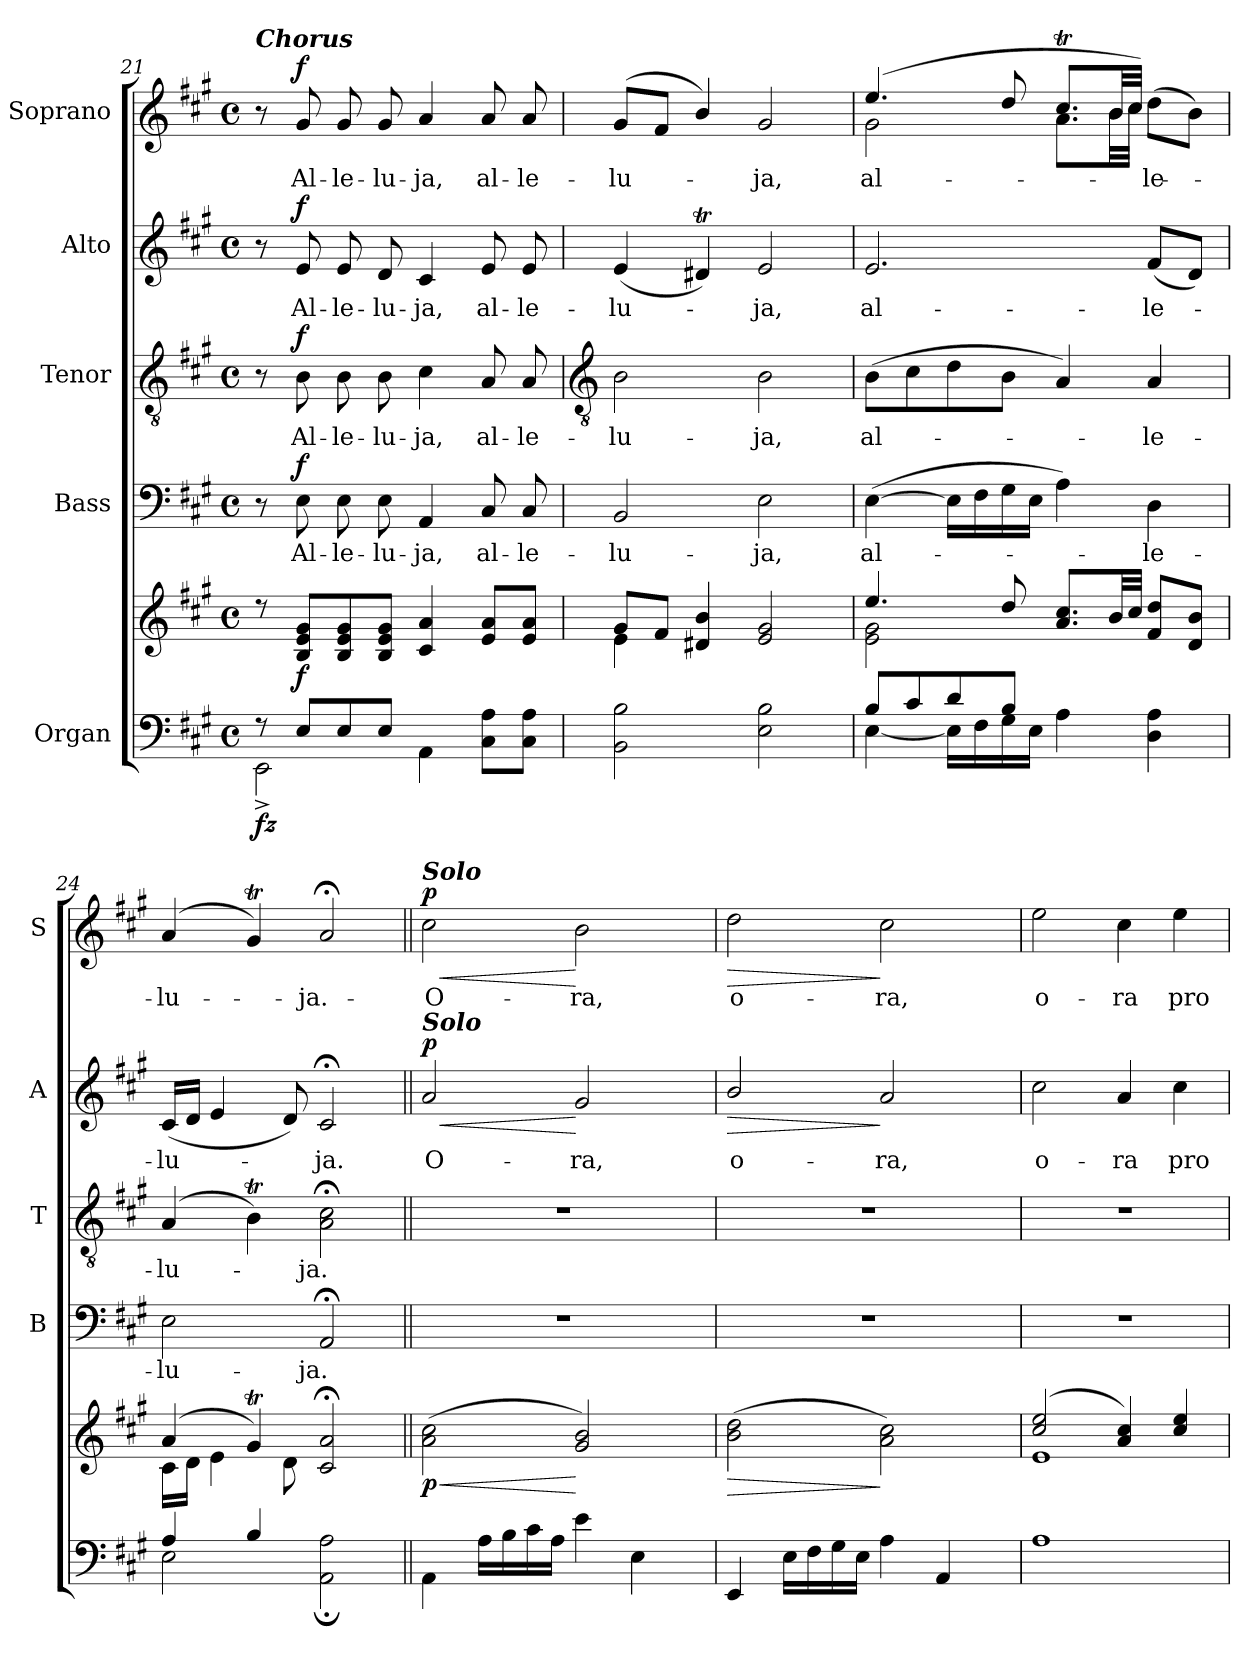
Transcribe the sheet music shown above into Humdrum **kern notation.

**kern	**kern	**dynam	**kern	**text	**dynam	**kern	**text	**dynam	**kern	**text	**dynam	**kern	**text	**dynam
*part5	*part5	*part5	*part4	*part4	*part4	*part3	*part3	*part3	*part2	*part2	*part2	*part1	*part1	*part1
*staff6	*staff5	*staff5/6	*staff4	*staff4	*staff4	*staff3	*staff3	*staff3	*staff2	*staff2	*staff2	*staff1	*staff1	*staff1
*I"Organ	*	*	*I"Bass	*	*	*I"Tenor	*	*	*I"Alto	*	*	*I"Soprano	*	*
*	*	*	*I'B	*	*	*I'T	*	*	*I'A	*	*	*I'S	*	*
*clefF4	*clefG2	*	*clefF4	*	*	*clefGv2	*	*	*clefG2	*	*	*clefG2	*	*
*k[f#c#g#]	*k[f#c#g#]	*	*k[f#c#g#]	*	*	*k[f#c#g#]	*	*	*k[f#c#g#]	*	*	*k[f#c#g#]	*	*
*A:	*A:	*	*A:	*	*	*A:	*	*	*A:	*	*	*A:	*	*
*M4/4	*M4/4	*	*M4/4	*	*	*M4/4	*	*	*M4/4	*	*	*M4/4	*	*
*met(c)	*met(c)	*	*met(c)	*	*	*met(c)	*	*	*met(c)	*	*	*met(c)	*	*
=21	=21	=21	=21	=21	=21	=21	=21	=21	=21	=21	=21	=21	=21	=21
*^	*^	*	*	*	*	*	*	*	*	*	*	*	*	*
!	!	!	!	!	!	!	!	!	!	!	!	!	!	!LO:TX:a:Bi:t=Chorus	!	!
!	!	!	!	!LO:DY:b=2	!	!	!	!	!	!	!	!	!	!	!	!
8r	2EE^\	8r	1ryy	fz	8r	.	.	8r	.	.	8r	.	.	8r	.	.
!	!	!	!	!LO:DY:b	!	!LO:LY:b	!LO:DY:b	!	!LO:LY:b	!LO:DY:b	!	!LO:LY:b	!LO:DY:b	!	!LO:LY:b	!LO:DY:b
8E/L	.	8B 8e 8g#L	.	f	8E	Al-	f	8B	Al-	f	8e	Al-	f	8g#	Al-	f
!	!	!	!	!	!	!LO:LY:b	!	!	!LO:LY:b	!	!	!LO:LY:b	!	!	!LO:LY:b	!
8E/	.	8B 8e 8g#	.	.	8E	-le-	.	8B	-le-	.	8e	-le-	.	8g#	-le-	.
!	!	!	!	!	!	!LO:LY:b	!	!	!LO:LY:b	!	!	!LO:LY:b	!	!	!LO:LY:b	!
8E/J	.	8B 8e 8g#J	.	.	8E	-lu-	.	8B	-lu-	.	8d	-lu-	.	8g#	-lu-	.
!	!	!	!	!	!	!LO:LY:b	!	!	!LO:LY:b	!	!	!LO:LY:b	!	!	!LO:LY:b	!
2ryy	4AA\	4c# 4a	.	.	4AA	-ja,	.	4c#	-ja,	.	4c#	-ja,	.	4a	-ja,	.
!	!	!	!	!	!	!LO:LY:b	!	!	!LO:LY:b	!	!	!LO:LY:b	!	!	!LO:LY:b	!
.	8C#\ 8A\L	8e 8aL	.	.	8C#	al-	.	8A	al-	.	8e	al-	.	8a	al-	.
!	!	!	!	!	!	!LO:LY:b	!	!	!LO:LY:b	!	!	!LO:LY:b	!	!	!LO:LY:b	!
.	8C#\ 8A\J	8e 8aJ	.	.	8C#	-le-	.	8A	-le-	.	8e	-le-	.	8a	-le-	.
!!LO:LB:g=z
=22	=22	=22	=22	=22	=22	=22	=22	=22	=22	=22	=22	=22	=22	=22	=22	=22
*	*	*	*	*	*	*	*	*clefGv2	*	*	*	*	*	*	*	*
!	!	!	!	!	!	!LO:LY:b	!	!	!LO:LY:b	!	!	!LO:LY:b	!	!	!LO:LY:b	!
*	*	*	*	*	*	*	*	*	*	*	*	*	*	*^	*	*
1ryy	2BB\ 2B\	8g#/L	4e\	.	2BB	-lu-	.	2B	-lu-	.	(<4e	-lu-	.	(>8g#/L	1ryy	-lu-	.
.	.	8f#/J	.	.	.	.	.	.	.	.	.	.	.	8f#/J	.	.	.
.	.	4d#X/ 4b/	2.ryy	.	.	.	.	.	.	.	4d#Xt)	.	.	4b/)	.	.	.
!	!	!	!	!	!	!LO:LY:b	!	!	!LO:LY:b	!	!	!LO:LY:b	!	!	!	!LO:LY:b	!
.	2E\ 2B\	2e/ 2g#/	.	.	2E	-ja,	.	2B	-ja,	.	2e	ja,	.	2g#/	.	ja,	.
=23	=23	=23	=23	=23	=23	=23	=23	=23	=23	=23	=23	=23	=23	=23	=23	=23	=23
!	!	!	!	!	!	!LO:LY:b	!	!	!LO:LY:b	!	!	!LO:LY:b	!	!	!	!LO:LY:b	!
8B/L	[4E\	4.ee/	2e\ 2g#\	.	(>[4E	al-	.	(>8BL	al-	.	2.e	al-	.	(>4.ee/	2g#\	al-	.
8c#/	.	.	.	.	.	.	.	8c#	.	.	.	.	.	.	.	.	.
8d/	16E\LL]	.	.	.	16ELL]	.	.	8d	.	.	.	.	.	.	.	.	.
.	16F#\	.	.	.	16F#	.	.	.	.	.	.	.	.	.	.	.	.
8B/J	16G#\	8dd/	.	.	16G#	.	.	8BJ	.	.	.	.	.	8dd/	.	.	.
.	16E\JJ	.	.	.	16EJJ	.	.	.	.	.	.	.	.	.	.	.	.
2ryy	4A\	8.a/ 8.cc#/L	2ryy	.	4A)	.	.	4A)	.	.	.	.	.	8.cc#t/L	8.aL	.	.
.	.	32b/LL	.	.	.	.	.	.	.	.	.	.	.	32b/LL	32bLL	.	.
.	.	32cc#/JJJ	.	.	.	.	.	.	.	.	.	.	.	32cc#/JJJ)	32cc#JJJ	.	.
!	!	!	!	!	!	!LO:LY:b	!	!	!LO:LY:b	!	!	!LO:LY:b	!	!	!	!LO:LY:b	!
.	4D\ 4A\	8f#/ 8dd/L	.	.	4D	le-	.	4A	le-	.	(<8f#L	-le-	.	4ryy	(>8ddL	le-	.
.	.	8d/ 8b/J	.	.	.	.	.	.	.	.	8dJ)	.	.	.	8bJ)	.	.
=24	=24	=24	=24	=24	=24	=24	=24	=24	=24	=24	=24	=24	=24	=24	=24	=24	=24
!	!	!	!	!	!	!LO:LY:b	!	!	!LO:LY:b	!	!	!LO:LY:b	!	!	!	!LO:LY:b	!
4A/	2E\	(>4a/	16c#\LL	.	2E	-lu-	.	(<4A	-lu-	.	(<16c#LL	lu-	.	(>4a/	1ryy	lu-	.
.	.	.	16d\JJ	.	.	.	.	.	.	.	16dJJ	.	.	.	.	.	.
.	.	.	4e\	.	.	.	.	.	.	.	4e	.	.	.	.	.	.
4B/	.	4g#t/)	.	.	.	.	.	4BT)	.	.	.	.	.	4g#t/)	.	.	.
.	.	.	8d\	.	.	.	.	.	.	.	8d)	.	.	.	.	.	.
!	!	!	!	!	!	!LO:LY:b	!	!	!LO:LY:b	!	!	!LO:LY:b	!	!	!	!LO:LY:b	!
2ryy	2AA\; 2A\;	2c#/;< 2a/;<	2ryy	.	2AA;<	-ja.	.	2A;< 2c#;<	ja.	.	2c#;<	ja.	.	2a;</	.	ja.	.
=25||	=25||	=25||	=25||	=25||	=25||	=25||	=25||	=25||	=25||	=25||	=25||	=25||	=25||	=25||	=25||	=25||	=25||
!	!	!	!	!	!	!	!	!	!	!	!	!	!	!LO:TX:a:Bi:t=Solo	!	!	!
!	!	!	!	!	!	!	!	!	!	!	!LO:TX:a:Bi:t=Solo	!	!	!	!	!	!
!	!	!	!	!LO:HP:b	!	!	!	!	!	!	!	!LO:LY:b	!LO:HP:b	!	!	!LO:LY:b	!LO:HP:b
!	!	!	!	!LO:DY:n=1:b	!	!	!	!	!	!	!	!	!LO:DY:n=1:b	!	!	!	!LO:DY:n=1:b
4ryy	4AA\	(>2a\ 2cc#\	1ryy	< p	1r	.	.	1r	.	.	2a	O-	< p	1ryy	2cc#	O-	< p
16ryy	16A\LL	.	.	.	.	.	.	.	.	.	.	.	.	.	.	.	.
2ryy	16B\	.	.	.	.	.	.	.	.	.	.	.	.	.	.	.	.
.	16c#\	.	.	.	.	.	.	.	.	.	.	.	.	.	.	.	.
.	16A\JJ	.	.	.	.	.	.	.	.	.	.	.	.	.	.	.	.
!	!	!	!	!	!	!	!	!	!	!	!	!LO:LY:b	!	!	!	!LO:LY:b	!
.	4e\	2g#/ 2b/)	.	[	.	.	.	.	.	.	2g#	-ra,	[	.	2b	-ra,	[
.	4E\	.	.	.	.	.	.	.	.	.	.	.	.	.	.	.	.
8ryy	.	.	.	.	.	.	.	.	.	.	.	.	.	.	.	.	.
16ryy	.	.	.	.	.	.	.	.	.	.	.	.	.	.	.	.	.
=26	=26	=26	=26	=26	=26	=26	=26	=26	=26	=26	=26	=26	=26	=26	=26	=26	=26
!	!	!	!	!LO:HP:b	!	!	!	!	!	!	!	!LO:LY:b	!LO:HP:b	!	!	!LO:LY:b	!LO:HP:b
4ryy	4EE/	(>2b\ 2dd\	1ryy	>	1r	.	.	1r	.	.	2b/	o-	>	1ryy	2dd	o-	>
16ryy	16E\LL	.	.	.	.	.	.	.	.	.	.	.	.	.	.	.	.
2ryy	16F#\	.	.	.	.	.	.	.	.	.	.	.	.	.	.	.	.
.	16G#\	.	.	.	.	.	.	.	.	.	.	.	.	.	.	.	.
.	16E\JJ	.	.	.	.	.	.	.	.	.	.	.	.	.	.	.	.
!	!	!	!	!	!	!	!	!	!	!	!	!LO:LY:b	!	!	!	!LO:LY:b	!
.	4A\	2a\ 2cc#\)	.	]	.	.	.	.	.	.	2a	-ra,	]	.	2cc#	-ra,	]
.	4AA/	.	.	.	.	.	.	.	.	.	.	.	.	.	.	.	.
8ryy	.	.	.	.	.	.	.	.	.	.	.	.	.	.	.	.	.
16ryy	.	.	.	.	.	.	.	.	.	.	.	.	.	.	.	.	.
=27	=27	=27	=27	=27	=27	=27	=27	=27	=27	=27	=27	=27	=27	=27	=27	=27	=27
!	!	!	!	!	!	!	!	!	!	!	!	!LO:LY:b	!	!	!	!LO:LY:b	!
1ryy	1A\	(>2cc#/ 2ee/	1e\	.	1r	.	.	1r	.	.	2cc#	o-	.	1ryy	2ee	o-	.
!	!	!	!	!	!	!	!	!	!	!	!	!LO:LY:b	!	!	!	!LO:LY:b	!
.	.	4a/ 4cc#/)	.	.	.	.	.	.	.	.	4a	-ra	.	.	4cc#	-ra	.
!	!	!	!	!	!	!	!	!	!	!	!	!LO:LY:b	!	!	!	!LO:LY:b	!
.	.	4cc#/ 4ee/	.	.	.	.	.	.	.	.	4cc#	pro-	.	.	4ee	pro-	.
*v	*v	*	*	*	*	*	*	*	*	*	*	*	*	*v	*v	*	*
*	*v	*v	*	*	*	*	*	*	*	*	*	*	*	*	*
=	=	=	=	=	=	=	=	=	=	=	=	=	=	=
*-	*-	*-	*-	*-	*-	*-	*-	*-	*-	*-	*-	*-	*-	*-
